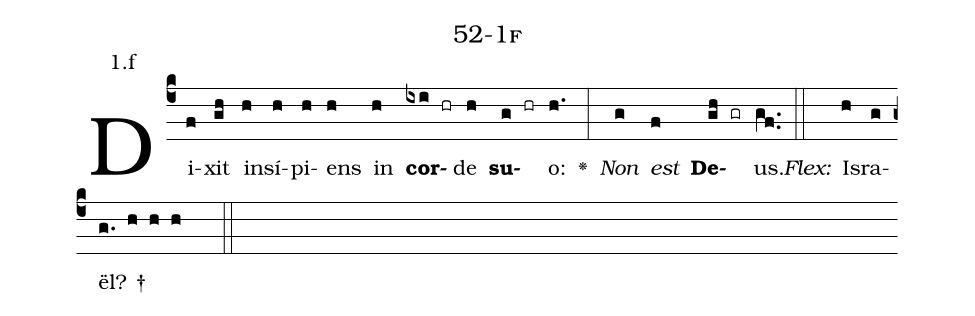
name: 52-1f;
annotation: 1.f;
%%
(c4)Di(f)xit(gh) in(h)sí(h)pi(h)ens(h) in(h) <b>cor</b>(ixi hr)de(h) <b>su</b>(g hr)o:(h.) <v>\greheightstar</v>(:) <i>Non</i>(g) <i>est</i>(f) <b>De</b>(gh gr)us.(gf..) (::)
<i>Flex:</i>()  Is(h)ra(g)ël? †(g. h h h  ::)

%E(h) u(h) o(g) u(f) a(gh) e.(gf..) (::)
